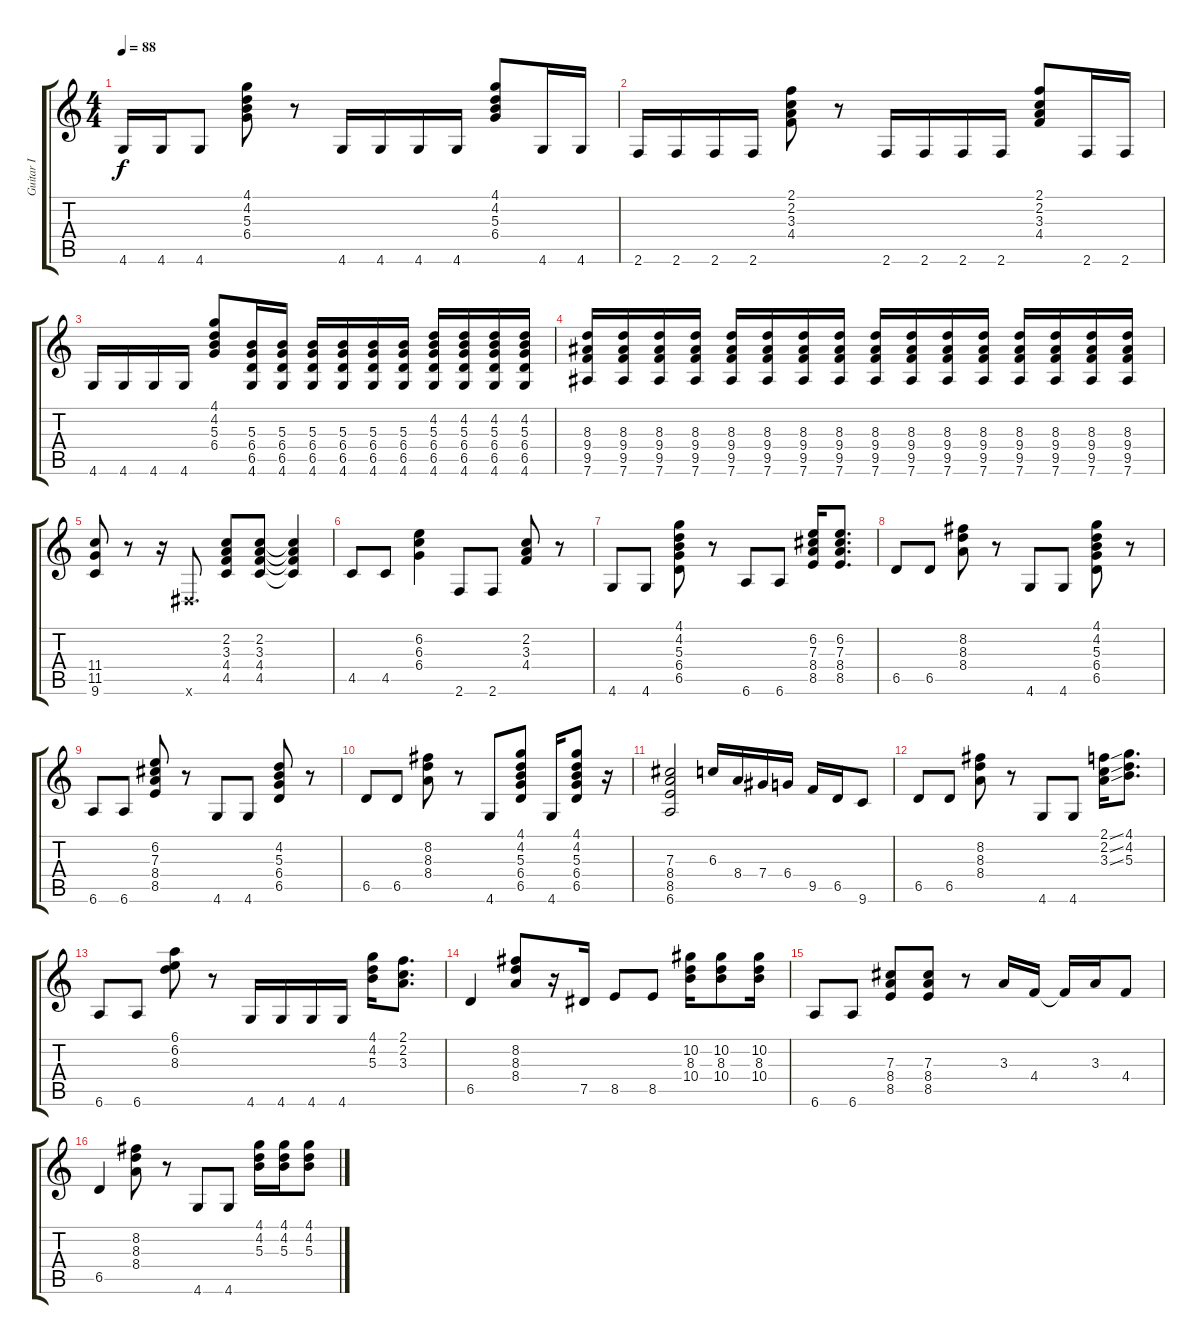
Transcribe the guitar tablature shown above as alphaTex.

\track ("Guitar I" "Guitar I") {instrument overdrivenguitar}
\staff {score tabs}
\tuning (Eb4 Bb3 Gb3 Db3 Ab2 Eb2) {hide}
\ts (4 4)
\tempo 88
\clef g2
\ks c
4.6.16{dy f} 4.6.16 4.6.8 (4.1 4.2 5.3 6.4).8 r.8 4.6.16 4.6.16 4.6.16 4.6.16 (4.1 4.2 5.3 6.4).8 4.6.16 4.6.16 |
2.6.16 2.6.16 2.6.16 2.6.16 (2.1 2.2 3.3 4.4).8 r.8 2.6.16 2.6.16 2.6.16 2.6.16 (2.1 2.2 3.3 4.4).8 2.6.16 2.6.16 |
4.6.16 4.6.16 4.6.16 4.6.16 (4.1 4.2 5.3 6.4).8 (5.3 6.4 6.5 4.6).16 (5.3 6.4 6.5 4.6).16 (5.3 6.4 6.5 4.6).16 (5.3 6.4 6.5 4.6).16 (5.3 6.4 6.5 4.6).16 (5.3 6.4 6.5 4.6).16 (4.2 5.3 6.4 6.5 4.6).16 (4.2 5.3 6.4 6.5 4.6).16 (4.2 5.3 6.4 6.5 4.6).16 (4.2 5.3 6.4 6.5 4.6).16 |
(8.3 9.4 9.5 7.6).16 (8.3 9.4 9.5 7.6).16 (8.3 9.4 9.5 7.6).16 (8.3 9.4 9.5 7.6).16 (8.3 9.4 9.5 7.6).16 (8.3 9.4 9.5 7.6).16 (8.3 9.4 9.5 7.6).16 (8.3 9.4 9.5 7.6).16 (8.3 9.4 9.5 7.6).16 (8.3 9.4 9.5 7.6).16 (8.3 9.4 9.5 7.6).16 (8.3 9.4 9.5 7.6).16 (8.3 9.4 9.5 7.6).16 (8.3 9.4 9.5 7.6).16 (8.3 9.4 9.5 7.6).16 (8.3 9.4 9.5 7.6).16 |
(11.4 11.5 9.6).8 r.8 r.16 0.6{x}.8{d} (2.2 3.3 4.4 4.5).8 (2.2 3.3 4.4 4.5).8 (2.2{t} 3.3{t} 4.4{t} 4.5{t}).4 |
4.5.8 4.5.8 (6.2 6.3 6.4).4 2.6.8 2.6.8 (2.2 3.3 4.4).8 r.8 |
4.6.8 4.6.8 (4.1 4.2 5.3 6.4 6.5).8 r.8 6.6.8 6.6.8 (6.2 7.3 8.4 8.5).16 (6.2 7.3 8.4 8.5).8{d} |
6.5.8 6.5.8 (8.2 8.3 8.4).8 r.8 4.6.8 4.6.8 (4.1 4.2 5.3 6.4 6.5).8 r.8 |
6.6.8 6.6.8 (6.2 7.3 8.4 8.5).8 r.8 4.6.8 4.6.8 (4.2 5.3 6.4 6.5).8 r.8 |
6.5.8 6.5.8 (8.2 8.3 8.4).8 r.8 4.6.8 (4.1 4.2 5.3 6.4 6.5).8 4.6.16 (4.1 4.2 5.3 6.4 6.5).8 r.16 |
(7.3 8.4 8.5 6.6).2 6.3.16 8.4.16 7.4.16 6.4.16 9.5.16 6.5.16 9.6.8 |
6.5.8 6.5.8 (8.2 8.3 8.4).8 r.8 4.6.8 4.6.8 (2.1{ss} 2.2{ss} 3.3{ss}).16 (4.1 4.2 5.3).8{d} |
6.6.8 6.6.8 (6.1 6.2 8.3).8 r.8 4.6.16 4.6.16 4.6.16 4.6.16 (4.1 4.2 5.3).16 (2.1 2.2 3.3).8{d} |
6.5.4 (8.2 8.3 8.4).8 r.16 7.5.16 8.5.8 8.5.8 (10.2 8.3 10.4).16 (10.2 8.3 10.4).8 (10.2 8.3 10.4).16 |
6.6.8 6.6.8 (7.3 8.4 8.5).8 (7.3 8.4 8.5).8 r.8 3.3.16 4.4.16 4.4{t}.16 3.3.16 4.4.8 |
6.5.4 (8.2 8.3 8.4).8 r.8 4.6.8 4.6.8 (4.1 4.2 5.3).16 (4.1 4.2 5.3).16 (4.1 4.2 5.3).8
